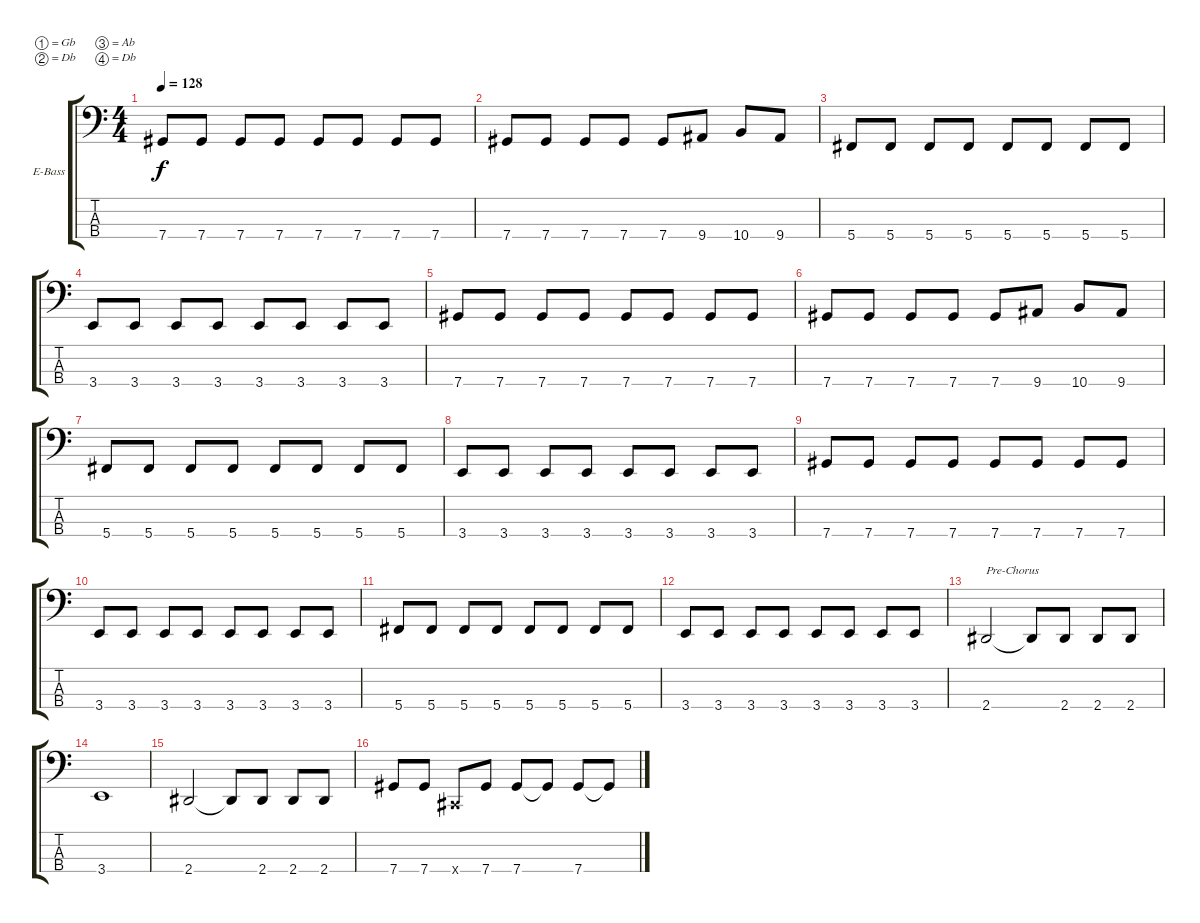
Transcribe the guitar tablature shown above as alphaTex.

\bracketExtendMode groupsimilarinstruments
\firstSystemTrackNameOrientation horizontal
\otherSystemsTrackNameOrientation horizontal
\track ("Bass" "E-Bass") {instrument electricbassfinger}
\staff {score tabs}
\tuning (Gb2 Db2 Ab1 Db1)
\ts (4 4)
\tempo 128
\clef f4
\ks c
7.4.8{dy f} 7.4.8 7.4.8 7.4.8 7.4.8 7.4.8 7.4.8 7.4.8 |
7.4.8 7.4.8 7.4.8 7.4.8 7.4.8 9.4.8 10.4.8 9.4.8 |
5.4.8 5.4.8 5.4.8 5.4.8 5.4.8 5.4.8 5.4.8 5.4.8 |
3.4.8 3.4.8 3.4.8 3.4.8 3.4.8 3.4.8 3.4.8 3.4.8 |
7.4.8 7.4.8 7.4.8 7.4.8 7.4.8 7.4.8 7.4.8 7.4.8 |
7.4.8 7.4.8 7.4.8 7.4.8 7.4.8 9.4.8 10.4.8 9.4.8 |
5.4.8 5.4.8 5.4.8 5.4.8 5.4.8 5.4.8 5.4.8 5.4.8 |
3.4.8 3.4.8 3.4.8 3.4.8 3.4.8 3.4.8 3.4.8 3.4.8 |
7.4.8 7.4.8 7.4.8 7.4.8 7.4.8 7.4.8 7.4.8 7.4.8 |
3.4.8 3.4.8 3.4.8 3.4.8 3.4.8 3.4.8 3.4.8 3.4.8 |
5.4.8 5.4.8 5.4.8 5.4.8 5.4.8 5.4.8 5.4.8 5.4.8 |
3.4.8 3.4.8 3.4.8 3.4.8 3.4.8 3.4.8 3.4.8 3.4.8 |
2.4.2{txt "Pre-Chorus"} 2.4{t}.8 2.4.8 2.4.8 2.4.8 |
3.4.1 |
2.4.2 2.4{t}.8 2.4.8 2.4.8 2.4.8 |
7.4.8 7.4.8 0.4{x}.8 7.4.8 7.4.8 7.4{t}.8 7.4.8 7.4{t}.8
